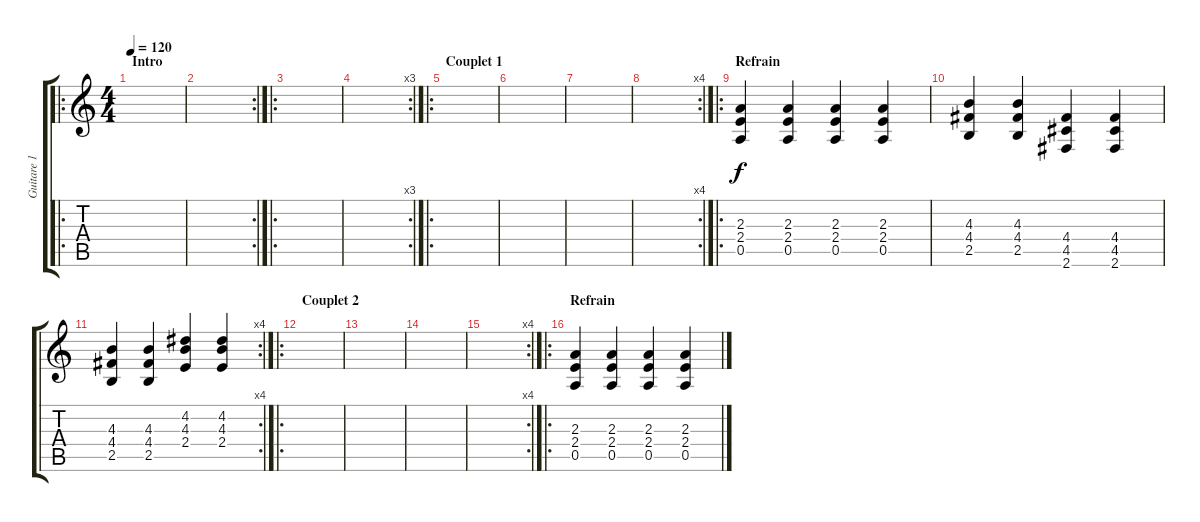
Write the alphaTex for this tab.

\track ("Guitare 1" "Guitare 1") {instrument distortionguitar}
\staff {score tabs}
\tuning (E4 B3 G3 D3 A2 E2) {hide}
\ro
\ts (4 4)
\section ("" "Intro")
\tempo 120
\clef g2
\ks c
|
\rc 2
|
\ro
|
\rc 3
|
\ro
\section ("" "Couplet 1")
|
|
|
\rc 4
|
\ro
\section ("" "Refrain")
(2.3 2.4 0.5).4 (2.3 2.4 0.5).4 (2.3 2.4 0.5).4 (2.3 2.4 0.5).4 |
(4.3 4.4 2.5).4 (4.3 4.4 2.5).4 (4.4 4.5 2.6).4 (4.4 4.5 2.6).4 |
\rc 4
(4.3 4.4 2.5).4 (4.3 4.4 2.5).4 (4.2 4.3 2.4).4 (4.2 4.3 2.4).4 |
\ro
\section ("" "Couplet 2")
|
|
|
\rc 4
|
\ro
\section ("" "Refrain")
(2.3 2.4 0.5).4 (2.3 2.4 0.5).4 (2.3 2.4 0.5).4 (2.3 2.4 0.5).4
